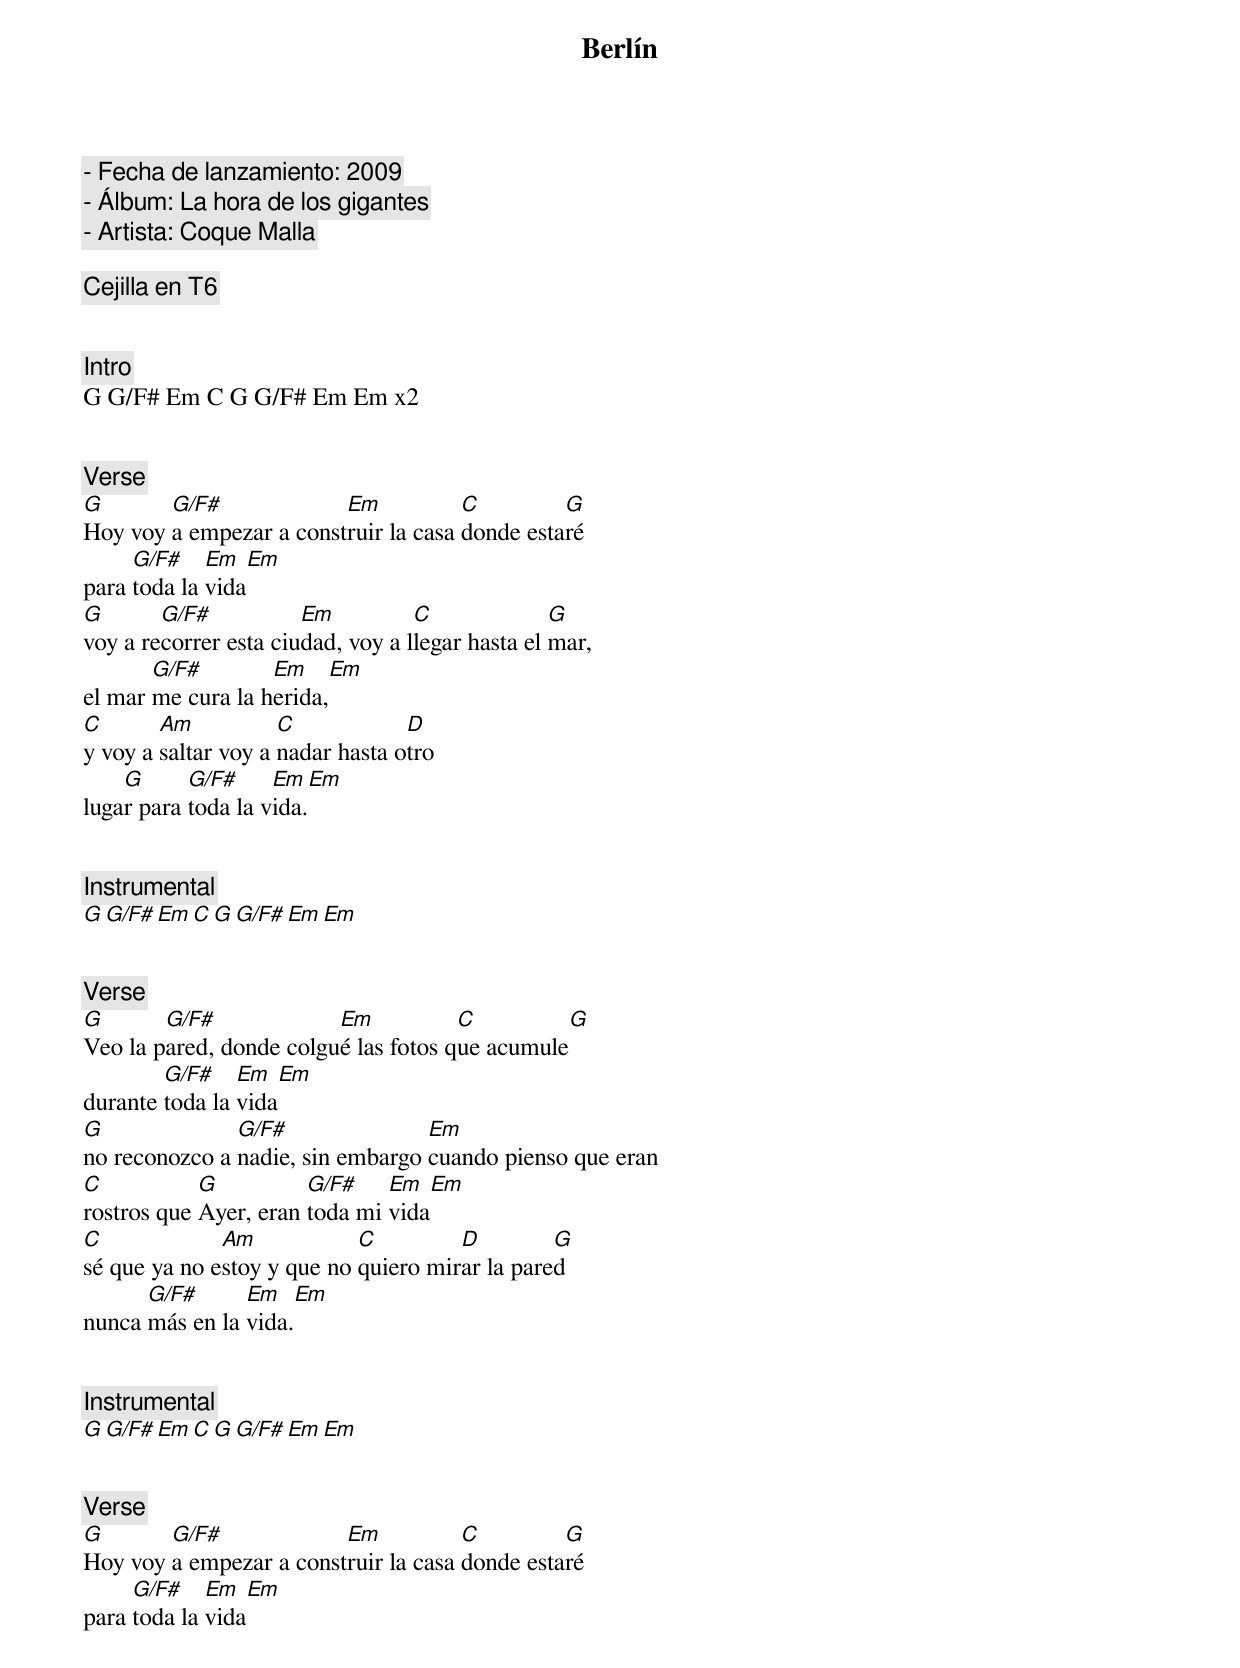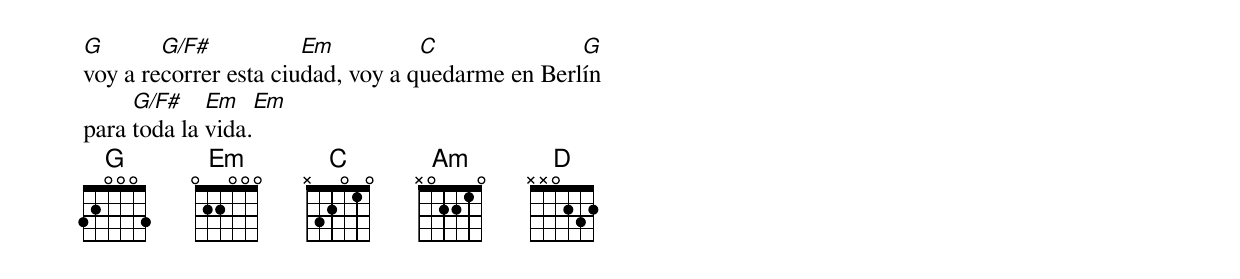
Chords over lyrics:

Berlín

- Fecha de lanzamiento: 2009
- Álbum: La hora de los gigantes
- Artista: Coque Malla

Cejilla en T6


[Intro]
G G/F# Em C G G/F# Em Em x2


[Verse]
G       G/F#             Em           C         G
Hoy voy a empezar a construir la casa donde estaré
     G/F#    Em      Em
para toda la vida
G       G/F#           Em          C              G
voy a recorrer esta ciudad, voy a llegar hasta el mar,
       G/F#        Em     Em
el mar me cura la herida,
C       Am           C            D
y voy a saltar voy a nadar hasta otro
    G      G/F#     Em   Em
lugar para toda la vida.


[Instrumental]
G G/F# Em C G G/F# Em Em


[Verse]
G       G/F#             Em           C         G
Veo la pared, donde colgué las fotos que acumule
        G/F#    Em      Em
durante toda la vida
G              G/F#               Em
no reconozco a nadie, sin embargo cuando pienso que eran
C           G          G/F#    Em     Em
rostros que Ayer, eran toda mi vida
C             Am            C         D         G
sé que ya no estoy y que no quiero mirar la pared
      G/F#      Em   Em
nunca más en la vida.


[Instrumental]
G G/F# Em C G G/F# Em Em


[Verse]
G       G/F#             Em           C         G
Hoy voy a empezar a construir la casa donde estaré
     G/F#    Em      Em
para toda la vida
G       G/F#           Em          C              G
voy a recorrer esta ciudad, voy a quedarme en Berlín
     G/F#    Em      Em
para toda la vida.
